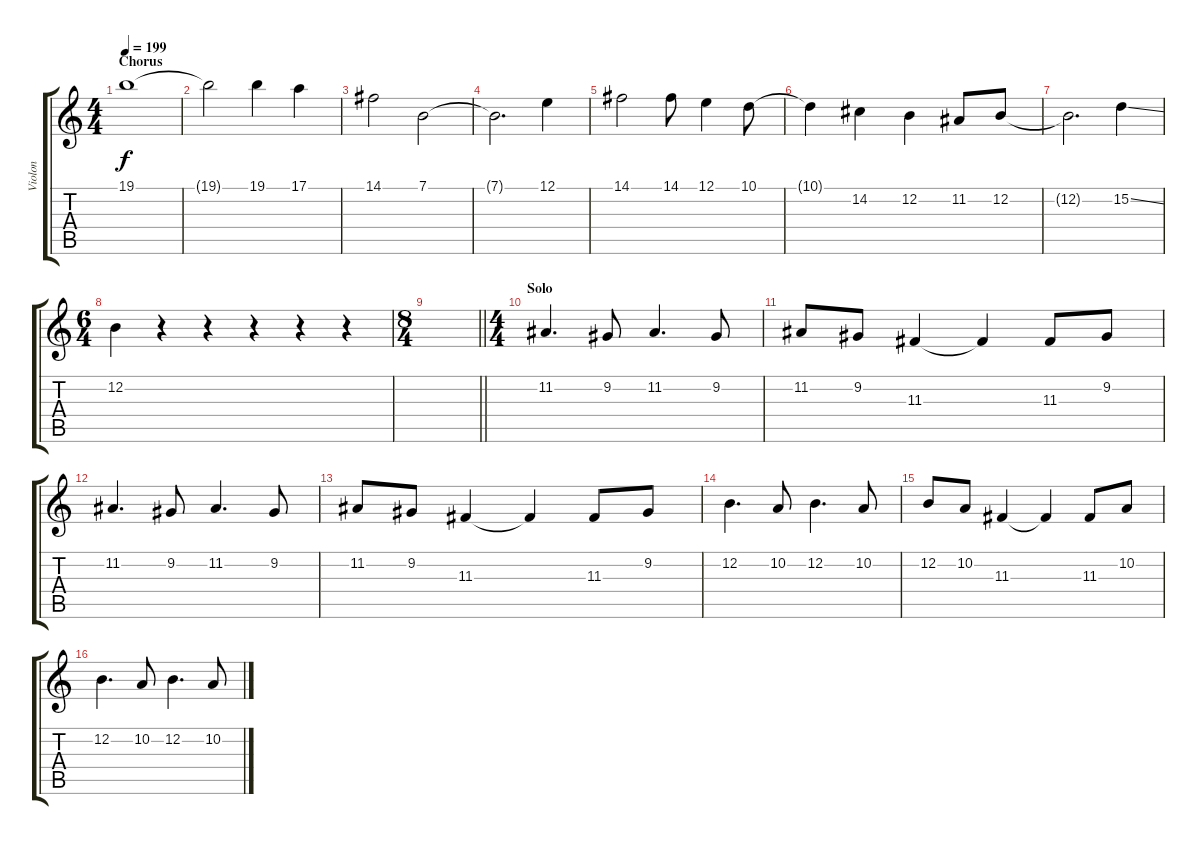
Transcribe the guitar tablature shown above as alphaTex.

\track ("Violon" "Violon") {instrument stringensemble1}
\staff {score tabs}
\tuning (E4 B3 G3 D3 A2 E2) {hide}
\ts (4 4)
\section ("" "Chorus")
\tempo 199
\clef g2
\ks c
19.1.1{dy f} |
19.1{t}.2 19.1.4 17.1.4 |
14.1.2 7.1.2 |
7.1{t}.2{d} 12.1.4 |
14.1.2 14.1.8 12.1.4 10.1.8 |
10.1{t}.4 14.2.4 12.2.4 11.2.8 12.2.8 |
12.2{t}.2{d} 15.2{ss}.4 |
\ts (6 4)
12.2.4 r.4 r.4 r.4 r.4 r.4 |
\ts (8 4)
\barLineRight lightlight
|
\ts (4 4)
\section ("" "Solo")
11.2.4{d volume 14} 9.2.8 11.2.4{d} 9.2.8 |
11.2.8 9.2.8 11.3.4 11.3{t}.4 11.3.8 9.2.8 |
11.2.4{d} 9.2.8 11.2.4{d} 9.2.8 |
11.2.8 9.2.8 11.3.4 11.3{t}.4 11.3.8 9.2.8 |
12.2.4{d} 10.2.8 12.2.4{d} 10.2.8 |
12.2.8 10.2.8 11.3.4 11.3{t}.4 11.3.8 10.2.8 |
12.2.4{d} 10.2.8 12.2.4{d} 10.2.8
